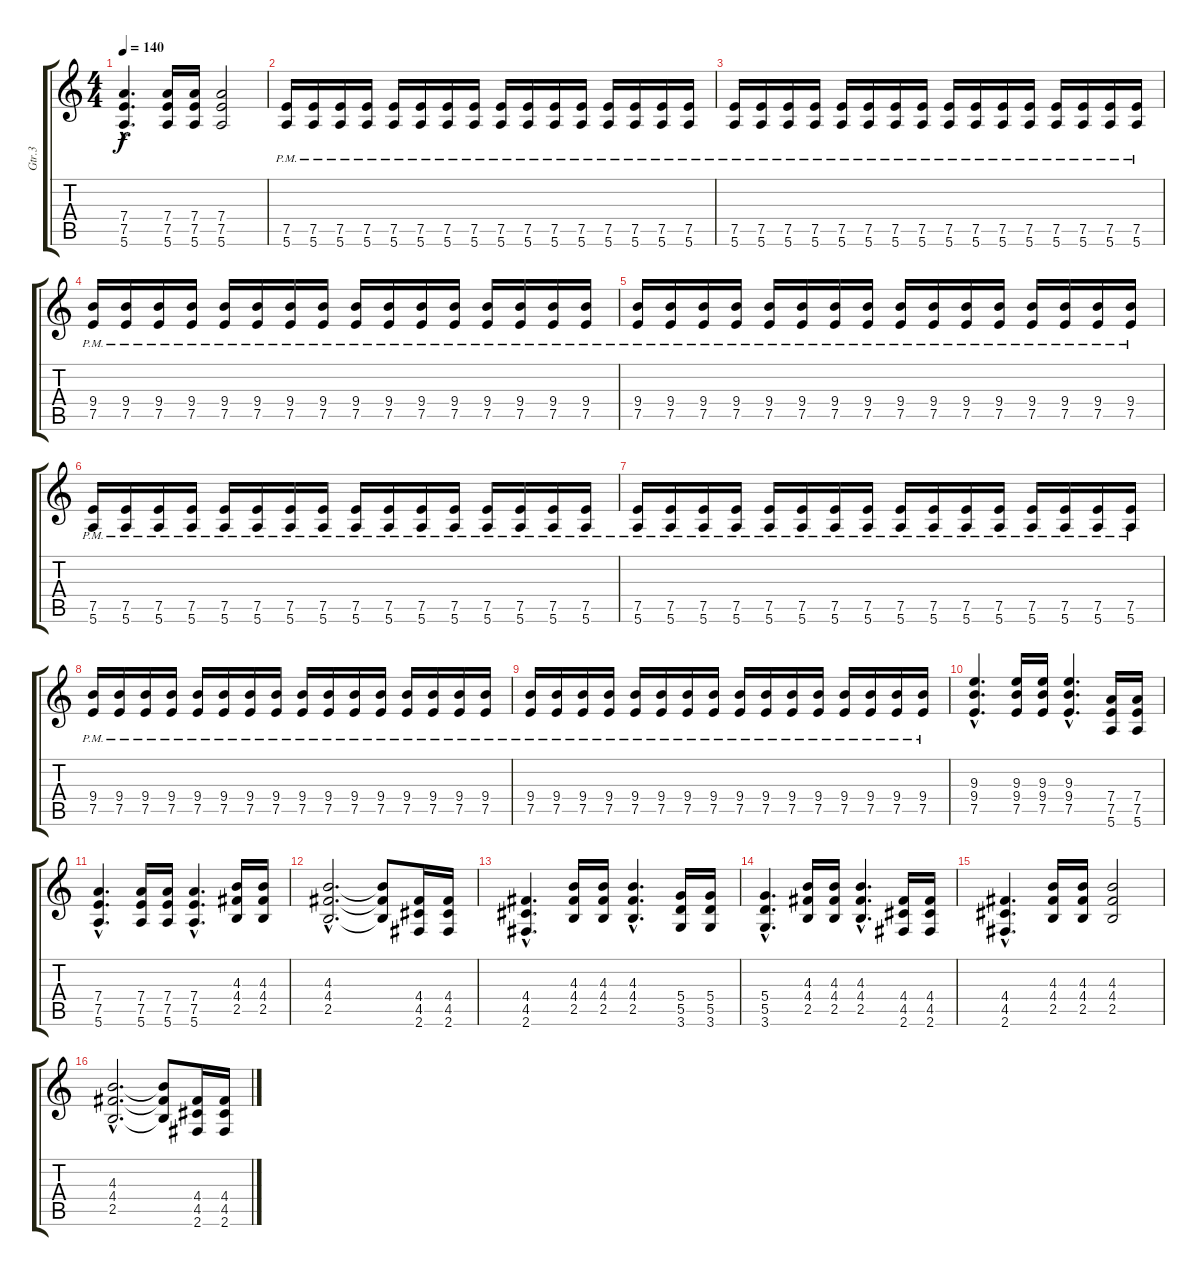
\track ("Gtr.3" "Gtr.3") {instrument distortionguitar}
\staff {score tabs}
\tuning (E4 B3 G3 D3 A2 E2) {hide}
\ts (4 4)
\tempo 140
\clef g2
\ks c
(7.4{hac} 7.5{hac} 5.6{hac}).4{d dy f} (7.4 7.5 5.6).16 (7.4 7.5 5.6).16 (7.4 7.5 5.6).2 |
(7.5{pm} 5.6{pm}).16 (7.5{pm} 5.6{pm}).16 (7.5{pm} 5.6{pm}).16 (7.5{pm} 5.6{pm}).16 (7.5{pm} 5.6{pm}).16 (7.5{pm} 5.6{pm}).16 (7.5{pm} 5.6{pm}).16 (7.5{pm} 5.6{pm}).16 (7.5{pm} 5.6{pm}).16 (7.5{pm} 5.6{pm}).16 (7.5{pm} 5.6{pm}).16 (7.5{pm} 5.6{pm}).16 (7.5{pm} 5.6{pm}).16 (7.5{pm} 5.6{pm}).16 (7.5{pm} 5.6{pm}).16 (7.5{pm} 5.6{pm}).16 |
(7.5{pm} 5.6{pm}).16 (7.5{pm} 5.6{pm}).16 (7.5{pm} 5.6{pm}).16 (7.5{pm} 5.6{pm}).16 (7.5{pm} 5.6{pm}).16 (7.5{pm} 5.6{pm}).16 (7.5{pm} 5.6{pm}).16 (7.5{pm} 5.6{pm}).16 (7.5{pm} 5.6{pm}).16 (7.5{pm} 5.6{pm}).16 (7.5{pm} 5.6{pm}).16 (7.5{pm} 5.6{pm}).16 (7.5{pm} 5.6{pm}).16 (7.5{pm} 5.6{pm}).16 (7.5{pm} 5.6{pm}).16 (7.5{pm} 5.6{pm}).16 |
(9.4{pm} 7.5{pm}).16 (9.4{pm} 7.5{pm}).16 (9.4{pm} 7.5{pm}).16 (9.4{pm} 7.5{pm}).16 (9.4{pm} 7.5{pm}).16 (9.4{pm} 7.5{pm}).16 (9.4{pm} 7.5{pm}).16 (9.4{pm} 7.5{pm}).16 (9.4{pm} 7.5{pm}).16 (9.4{pm} 7.5{pm}).16 (9.4{pm} 7.5{pm}).16 (9.4{pm} 7.5{pm}).16 (9.4{pm} 7.5{pm}).16 (9.4{pm} 7.5{pm}).16 (9.4{pm} 7.5{pm}).16 (9.4{pm} 7.5{pm}).16 |
(9.4{pm} 7.5{pm}).16 (9.4{pm} 7.5{pm}).16 (9.4{pm} 7.5{pm}).16 (9.4{pm} 7.5{pm}).16 (9.4{pm} 7.5{pm}).16 (9.4{pm} 7.5{pm}).16 (9.4{pm} 7.5{pm}).16 (9.4{pm} 7.5{pm}).16 (9.4{pm} 7.5{pm}).16 (9.4{pm} 7.5{pm}).16 (9.4{pm} 7.5{pm}).16 (9.4{pm} 7.5{pm}).16 (9.4{pm} 7.5{pm}).16 (9.4{pm} 7.5{pm}).16 (9.4{pm} 7.5{pm}).16 (9.4{pm} 7.5{pm}).16 |
(7.5{pm} 5.6{pm}).16 (7.5{pm} 5.6{pm}).16 (7.5{pm} 5.6{pm}).16 (7.5{pm} 5.6{pm}).16 (7.5{pm} 5.6{pm}).16 (7.5{pm} 5.6{pm}).16 (7.5{pm} 5.6{pm}).16 (7.5{pm} 5.6{pm}).16 (7.5{pm} 5.6{pm}).16 (7.5{pm} 5.6{pm}).16 (7.5{pm} 5.6{pm}).16 (7.5{pm} 5.6{pm}).16 (7.5{pm} 5.6{pm}).16 (7.5{pm} 5.6{pm}).16 (7.5{pm} 5.6{pm}).16 (7.5{pm} 5.6{pm}).16 |
(7.5{pm} 5.6{pm}).16 (7.5{pm} 5.6{pm}).16 (7.5{pm} 5.6{pm}).16 (7.5{pm} 5.6{pm}).16 (7.5{pm} 5.6{pm}).16 (7.5{pm} 5.6{pm}).16 (7.5{pm} 5.6{pm}).16 (7.5{pm} 5.6{pm}).16 (7.5{pm} 5.6{pm}).16 (7.5{pm} 5.6{pm}).16 (7.5{pm} 5.6{pm}).16 (7.5{pm} 5.6{pm}).16 (7.5{pm} 5.6{pm}).16 (7.5{pm} 5.6{pm}).16 (7.5{pm} 5.6{pm}).16 (7.5{pm} 5.6{pm}).16 |
(9.4{pm} 7.5{pm}).16 (9.4{pm} 7.5{pm}).16 (9.4{pm} 7.5{pm}).16 (9.4{pm} 7.5{pm}).16 (9.4{pm} 7.5{pm}).16 (9.4{pm} 7.5{pm}).16 (9.4{pm} 7.5{pm}).16 (9.4{pm} 7.5{pm}).16 (9.4{pm} 7.5{pm}).16 (9.4{pm} 7.5{pm}).16 (9.4{pm} 7.5{pm}).16 (9.4{pm} 7.5{pm}).16 (9.4{pm} 7.5{pm}).16 (9.4{pm} 7.5{pm}).16 (9.4{pm} 7.5{pm}).16 (9.4{pm} 7.5{pm}).16 |
(9.4{pm} 7.5{pm}).16 (9.4{pm} 7.5{pm}).16 (9.4{pm} 7.5{pm}).16 (9.4{pm} 7.5{pm}).16 (9.4{pm} 7.5{pm}).16 (9.4{pm} 7.5{pm}).16 (9.4{pm} 7.5{pm}).16 (9.4{pm} 7.5{pm}).16 (9.4{pm} 7.5{pm}).16 (9.4{pm} 7.5{pm}).16 (9.4{pm} 7.5{pm}).16 (9.4{pm} 7.5{pm}).16 (9.4{pm} 7.5{pm}).16 (9.4{pm} 7.5{pm}).16 (9.4{pm} 7.5{pm}).16 (9.4{pm} 7.5{pm}).16 |
(9.3{hac} 9.4{hac} 7.5{hac}).4{d} (9.3 9.4 7.5).16 (9.3 9.4 7.5).16 (9.3{hac} 9.4{hac} 7.5{hac}).4{d} (7.4 7.5 5.6).16 (7.4 7.5 5.6).16 |
(7.4{hac} 7.5{hac} 5.6{hac}).4{d} (7.4 7.5 5.6).16 (7.4 7.5 5.6).16 (7.4{hac} 7.5{hac} 5.6{hac}).4{d} (4.3 4.4 2.5).16 (4.3 4.4 2.5).16 |
(4.3{hac} 4.4{hac} 2.5{hac}).2{d} (4.3{t} 4.4{t} 2.5{t}).8 (4.4 4.5 2.6).16 (4.4 4.5 2.6).16 |
(4.4{hac} 4.5{hac} 2.6{hac}).4{d} (4.3 4.4 2.5).16 (4.3 4.4 2.5).16 (4.3{hac} 4.4{hac} 2.5{hac}).4{d} (5.4 5.5 3.6).16 (5.4 5.5 3.6).16 |
(5.4{hac} 5.5{hac} 3.6{hac}).4{d} (4.3 4.4 2.5).16 (4.3 4.4 2.5).16 (4.3{hac} 4.4{hac} 2.5{hac}).4{d} (4.4 4.5 2.6).16 (4.4 4.5 2.6).16 |
(4.4{hac} 4.5{hac} 2.6{hac}).4{d} (4.3 4.4 2.5).16 (4.3 4.4 2.5).16 (4.3 4.4 2.5).2 |
(4.3{hac} 4.4{hac} 2.5{hac}).2{d} (4.3{t} 4.4{t} 2.5{t}).8 (4.4 4.5 2.6).16 (4.4 4.5 2.6).16
